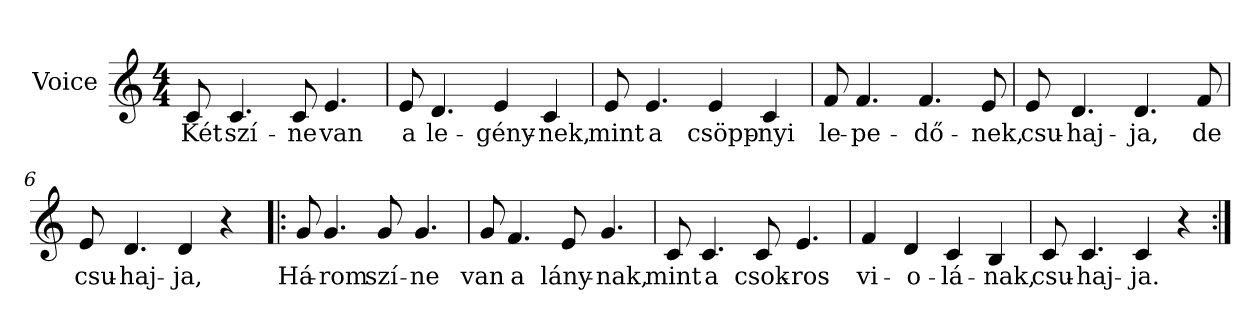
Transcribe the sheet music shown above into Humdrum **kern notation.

**kern	**text
*part1	*part1
*staff1	*staff1
*I"Voice	*
*clefG2	*
*k[]	*
*C:	*
*M4/4	*
=1	=1
8c/	Két
4.c/	szí-
8c/	-ne
4.e/	van
=2	=2
8e/	a
4.d/	le-
4e/	-gény-
4c/	-nek,
=3	=3
8e/	mint
4.e/	a
4e/	csöpp-
4c/	-nyi
=4	=4
8f/	le-
4.f/	-pe-
4.f/	-dő-
8e/	-nek,
=5	=5
8e/	csu-
4.d/	-haj-
4.d/	-ja,
8f/	de
=6	=6
8e/	csu-
4.d/	-haj-
4d/	-ja,
4r	.
=7!|:	=7!|:
8g/	Há-
4.g/	-rom
8g/	szí-
4.g/	-ne
=8	=8
8g/	van
4.f/	a
8e/	lány-
4.g/	-nak,
=9	=9
8c/	mint
4.c/	a
8c/	csok-
4.e/	-ros
=10	=10
4f/	vi-
4d/	-o-
4c/	-lá-
4B/	-nak,
=11	=11
8c/	csu-
4.c/	-haj-
4c/	-ja.
4r	.
=:|!	=:|!
*-	*-
